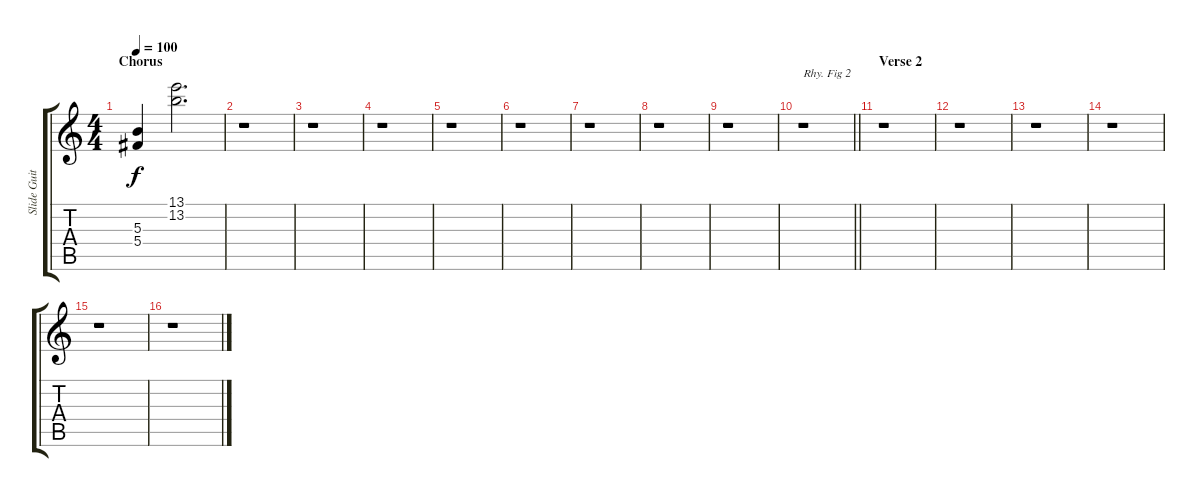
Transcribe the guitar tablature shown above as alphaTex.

\track ("Slide Guitar" "Slide Guit") {instrument overdrivenguitar}
\staff {score tabs}
\tuning (Eb4 Bb3 Gb3 Db3 Ab2 Eb2) {hide}
\ts (4 4)
\section ("" "Chorus")
\tempo 100
\clef g2
\ks c
(5.3{t} 5.4{t}).4{dy f} (13.1 13.2).2{d} |
r.1 |
r.1 |
r.1 |
r.1 |
r.1 |
r.1 |
r.1 |
r.1 |
\barLineRight lightlight
r.1{txt "Rhy. Fig 2"} |
\section ("" "Verse 2")
r.1 |
r.1 |
r.1 |
r.1 |
r.1 |
r.1
